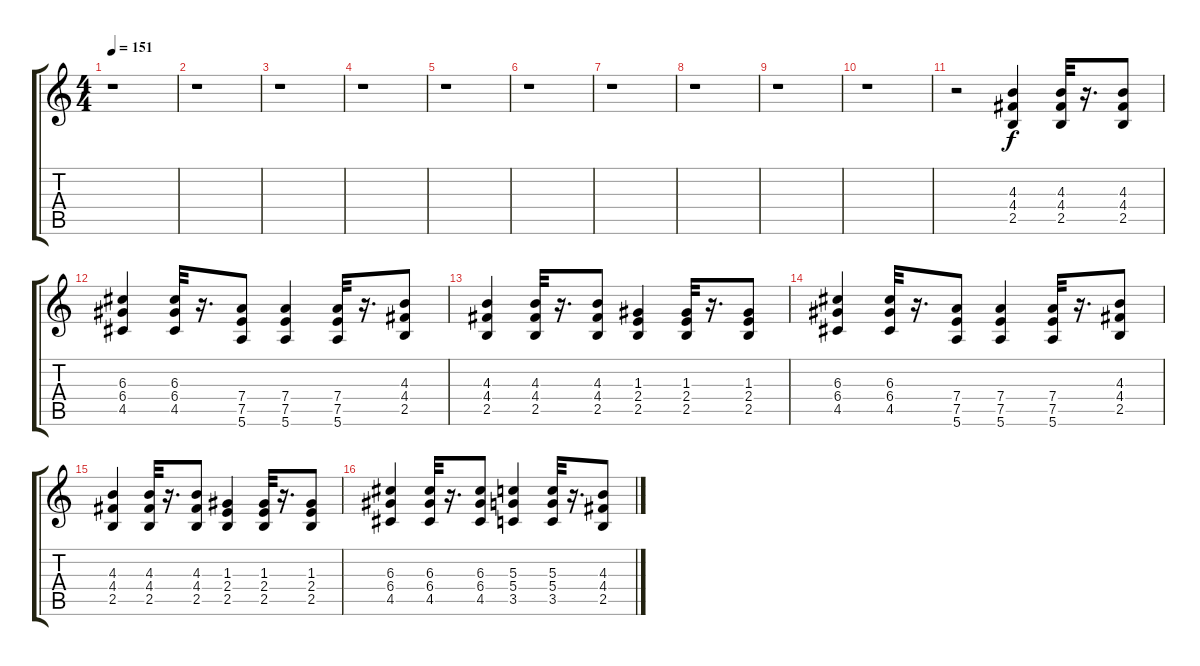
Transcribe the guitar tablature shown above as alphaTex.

\track "" {instrument distortionguitar}
\staff {score tabs}
\tuning (E4 B3 G3 D3 A2 E2) {hide}
\ts (4 4)
\tempo 151
\clef g2
\ks c
r.1{dy f instrument distortionguitar} |
r.1 |
r.1 |
r.1 |
r.1 |
r.1 |
r.1 |
r.1 |
r.1 |
r.1 |
r.2 (4.3 4.4 2.5).4 (4.3 4.4 2.5).32 r.16{d} (4.3 4.4 2.5).8 |
(6.3 6.4 4.5).4 (6.3 6.4 4.5).32 r.16{d} (7.4 7.5 5.6).8 (7.4 7.5 5.6).4 (7.4 7.5 5.6).32 r.16{d} (4.3 4.4 2.5).8 |
(4.3 4.4 2.5).4 (4.3 4.4 2.5).32 r.16{d} (4.3 4.4 2.5).8 (1.3 2.4 2.5).4 (1.3 2.4 2.5).32 r.16{d} (1.3 2.4 2.5).8 |
(6.3 6.4 4.5).4 (6.3 6.4 4.5).32 r.16{d} (7.4 7.5 5.6).8 (7.4 7.5 5.6).4 (7.4 7.5 5.6).32 r.16{d} (4.3 4.4 2.5).8 |
(4.3 4.4 2.5).4 (4.3 4.4 2.5).32 r.16{d} (4.3 4.4 2.5).8 (1.3 2.4 2.5).4 (1.3 2.4 2.5).32 r.16{d} (1.3 2.4 2.5).8 |
(6.3 6.4 4.5).4 (6.3 6.4 4.5).32 r.16{d} (6.3 6.4 4.5).8 (5.3 5.4 3.5).4 (5.3 5.4 3.5).32 r.16{d} (4.3 4.4 2.5).8
